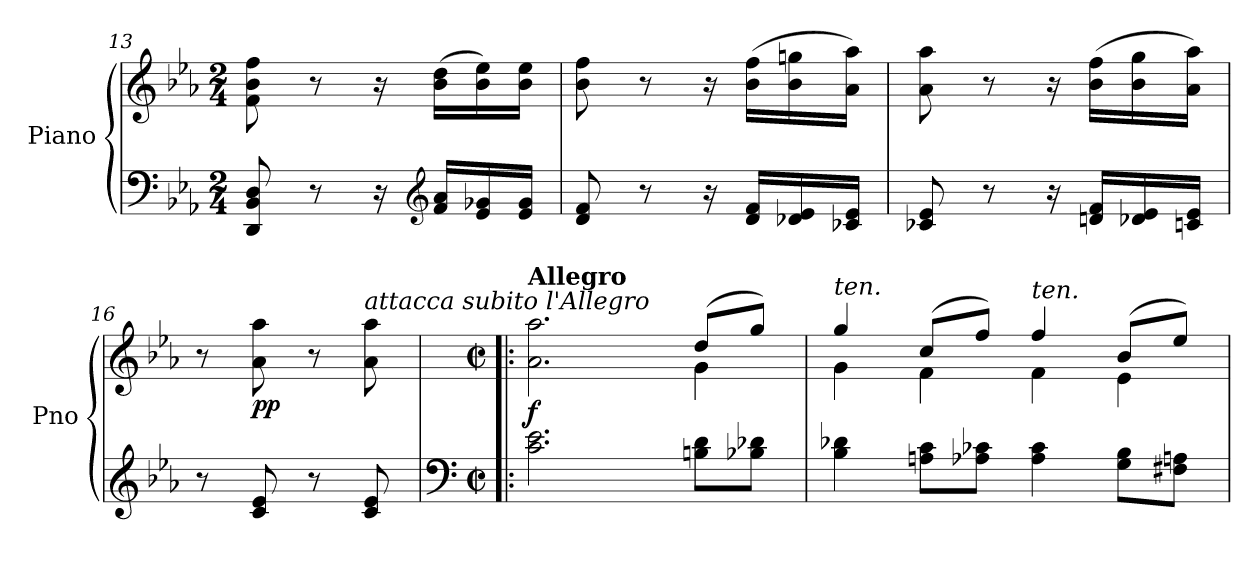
**kern	**kern	**dynam
*part1	*part1	*part1
*staff2	*staff1	*staff1/2
*I"Piano	*	*
*I'Pno	*	*
*clefF4	*clefG2	*
*k[b-e-a-]	*k[b-e-a-]	*
*M2/4	*M2/4	*
=13	=13	=13
8DD/ 8BB-/ 8D/	8f\ 8b-\ 8ff\	.
8r	8r	.
16r	16r	.
*clefG2	*	*
16f/ 16a-/LL	(16b-\ 16dd\LL	.
16e-/ 16g-X/	16b-\ 16ee-\)	.
16e-/ 16g-/JJ	16b-\ 16ee-\JJ	.
=14	=14	=14
8d/ 8f/	8b-\ 8ff\	.
8r	8r	.
16r	16r	.
16d/ 16f/LL	(16b-\ 16ff\LL	.
16d-X/ 16e-/	16b-\ 16ggn\	.
16c-X/ 16e-/JJ	16a-\ 16aa-\JJ)	.
=15	=15	=15
8c-X/ 8e-/	8a-\ 8aa-\	.
8r	8r	.
16r	16r	.
16dn/ 16f/LL	(16b-\ 16ff\LL	.
16d-X/ 16e-/	16b-\ 16gg\	.
16cn/ 16e-/JJ	16a-\ 16aa-\JJ)	.
=16	=16	=16
8r	8r	.
!	!	!LO:DY:b
8c/ 8e-/	8a-\ 8aa-\	pp
8r	8r	.
!	!LO:TX:a:i:t=attacca subito l'Allegro	!
8c/ 8e-/	8a-\ 8aa-\	.
!!LO:LB:g=z
=17!|:	=17!|:	=17!|:
*clefF4	*	*
*M4/4	*M4/4	*
*met(c|)	*met(c|)	*
*	*^	*
!	!LO:TX:a:B:t=Allegro	!	!
!	!	!	!LO:DY:b
2.c\ 2.e-\	2.a-\ 2.aa-\	2.ryy	f
8Bn\ 8d\L	(8dd/L	4g\	.
8B-X\ 8d-X\J	8gg/J)	.	.
=18	=18	=18	=18
!	!LO:TX:a:i:t=ten.	!	!
4B-\ 4d-X\	4gg/	4g\	.
8An\ 8c\L	(8cc/L	4f\	.
8A-X\ 8c-X\J	8ff/J)	.	.
!	!LO:TX:a:i:t=ten.	!	!
4A-\ 4c-\	4ff/	4f\	.
8G\ 8B-\L	(8b-/L	4e-\	.
8F#X\ 8An\J	8ee-/J)	.	.
*	*v	*v	*
=	=	=
*-	*-	*-
